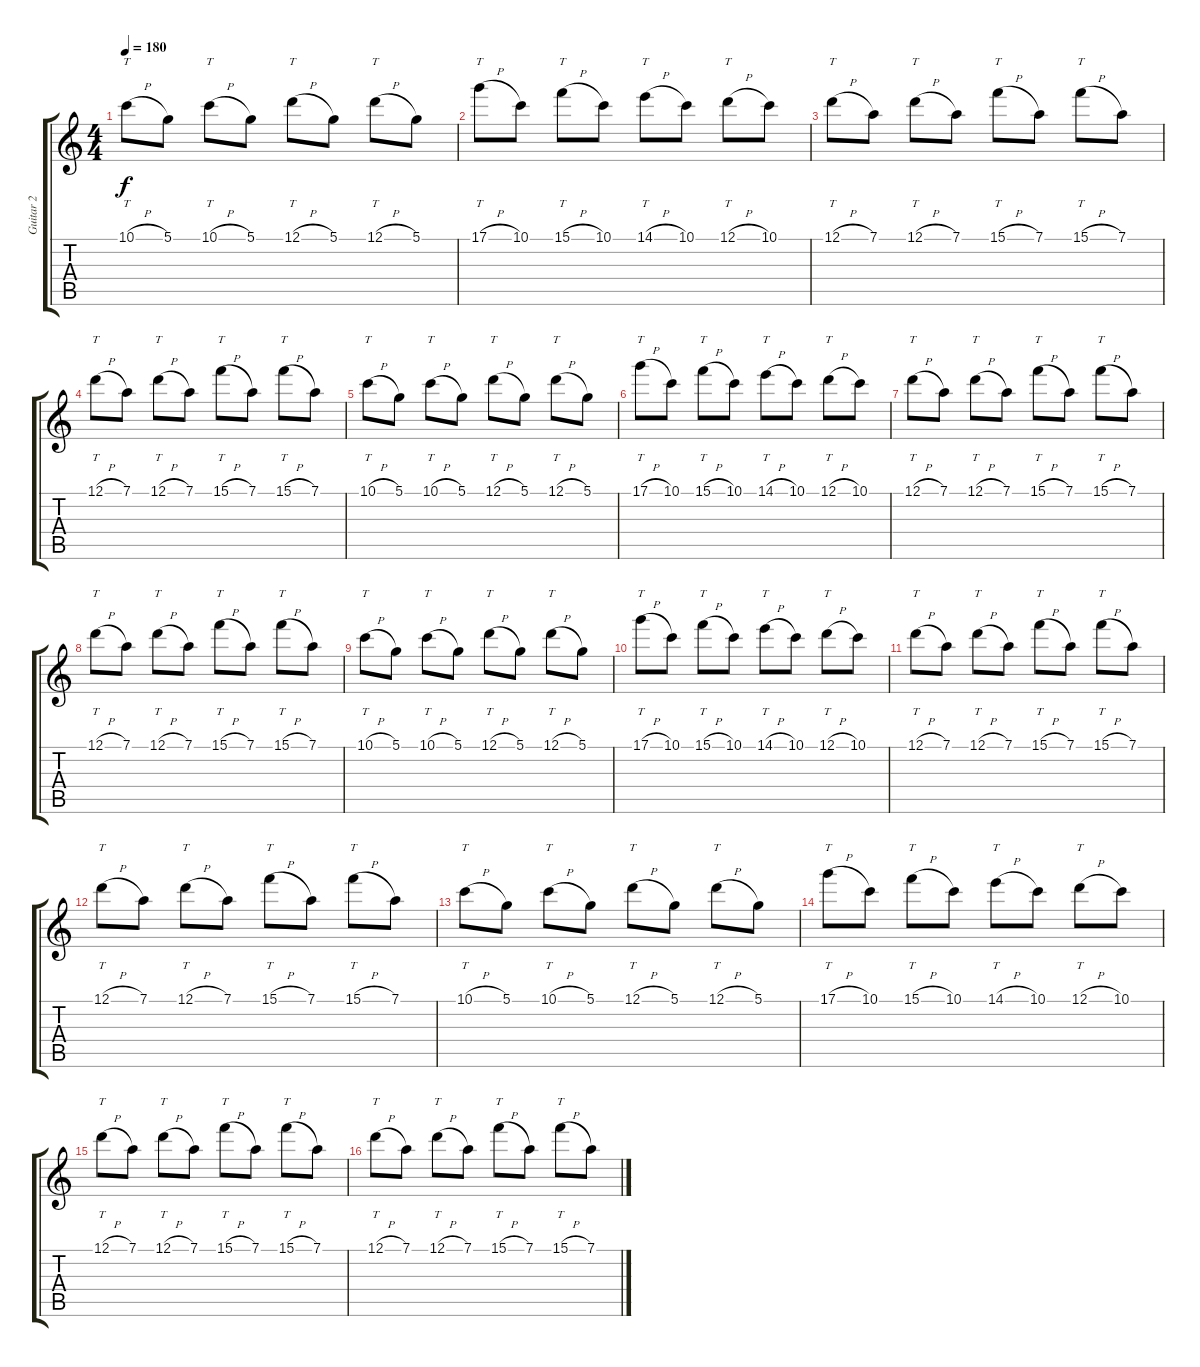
\track ("Guitar 2" "Guitar 2") {instrument distortionguitar}
\staff {score tabs}
\tuning (D4 A3 F3 C3 G2 C2) {hide}
\ts (4 4)
\tempo 180
\clef g2
\ks c
10.1{h}.8{tt dy f} 5.1.8 10.1{h}.8{tt} 5.1.8 12.1{h}.8{tt} 5.1.8 12.1{h}.8{tt} 5.1.8 |
17.1{h}.8{tt} 10.1.8 15.1{h}.8{tt} 10.1.8 14.1{h}.8{tt} 10.1.8 12.1{h}.8{tt} 10.1.8 |
12.1{h}.8{tt} 7.1.8 12.1{h}.8{tt} 7.1.8 15.1{h}.8{tt} 7.1.8 15.1{h}.8{tt} 7.1.8 |
12.1{h}.8{tt} 7.1.8 12.1{h}.8{tt} 7.1.8 15.1{h}.8{tt} 7.1.8 15.1{h}.8{tt} 7.1.8 |
10.1{h}.8{tt} 5.1.8 10.1{h}.8{tt} 5.1.8 12.1{h}.8{tt} 5.1.8 12.1{h}.8{tt} 5.1.8 |
17.1{h}.8{tt} 10.1.8 15.1{h}.8{tt} 10.1.8 14.1{h}.8{tt} 10.1.8 12.1{h}.8{tt} 10.1.8 |
12.1{h}.8{tt} 7.1.8 12.1{h}.8{tt} 7.1.8 15.1{h}.8{tt} 7.1.8 15.1{h}.8{tt} 7.1.8 |
12.1{h}.8{tt} 7.1.8 12.1{h}.8{tt} 7.1.8 15.1{h}.8{tt} 7.1.8 15.1{h}.8{tt} 7.1.8 |
10.1{h}.8{tt} 5.1.8 10.1{h}.8{tt} 5.1.8 12.1{h}.8{tt} 5.1.8 12.1{h}.8{tt} 5.1.8 |
17.1{h}.8{tt} 10.1.8 15.1{h}.8{tt} 10.1.8 14.1{h}.8{tt} 10.1.8 12.1{h}.8{tt} 10.1.8 |
12.1{h}.8{tt} 7.1.8 12.1{h}.8{tt} 7.1.8 15.1{h}.8{tt} 7.1.8 15.1{h}.8{tt} 7.1.8 |
12.1{h}.8{tt} 7.1.8 12.1{h}.8{tt} 7.1.8 15.1{h}.8{tt} 7.1.8 15.1{h}.8{tt} 7.1.8 |
10.1{h}.8{tt} 5.1.8 10.1{h}.8{tt} 5.1.8 12.1{h}.8{tt} 5.1.8 12.1{h}.8{tt} 5.1.8 |
17.1{h}.8{tt} 10.1.8 15.1{h}.8{tt} 10.1.8 14.1{h}.8{tt} 10.1.8 12.1{h}.8{tt} 10.1.8 |
12.1{h}.8{tt} 7.1.8 12.1{h}.8{tt} 7.1.8 15.1{h}.8{tt} 7.1.8 15.1{h}.8{tt} 7.1.8 |
12.1{h}.8{tt} 7.1.8 12.1{h}.8{tt} 7.1.8 15.1{h}.8{tt} 7.1.8 15.1{h}.8{tt} 7.1.8
